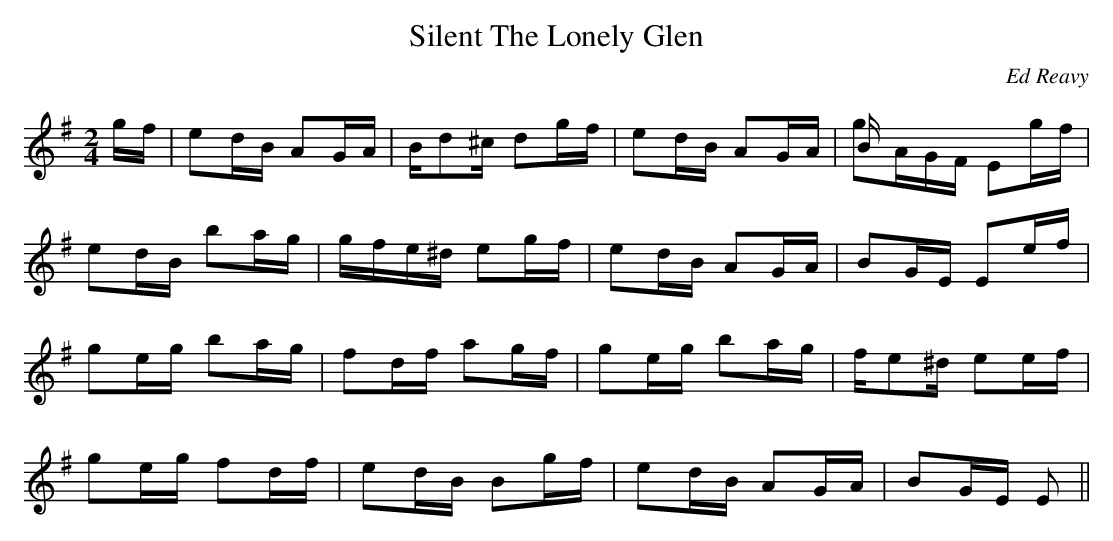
X:1
T:Silent The Lonely Glen
C:Ed Reavy
M:2/4
L:1/8
K:G
g/f/ | ed/B/ AG/A/ | B/d^c/ dg/f/ | ed/B/ AG/A/ | B/&gt;A/G/F/ Eg/f/ |
ed/B/ ba/g/ | g/f/e/^d/ eg/f/ | ed/B/ AG/A/| BG/E/ Ee/f/ |
ge/g/ ba/g/ | fd/f/ ag/f/ | ge/g/ ba/g/ | f/e^d/ ee/f/ |
ge/g/ fd/f/ | ed/B/ Bg/f/ | ed/B/ AG/A/ | BG/E/ E ||
